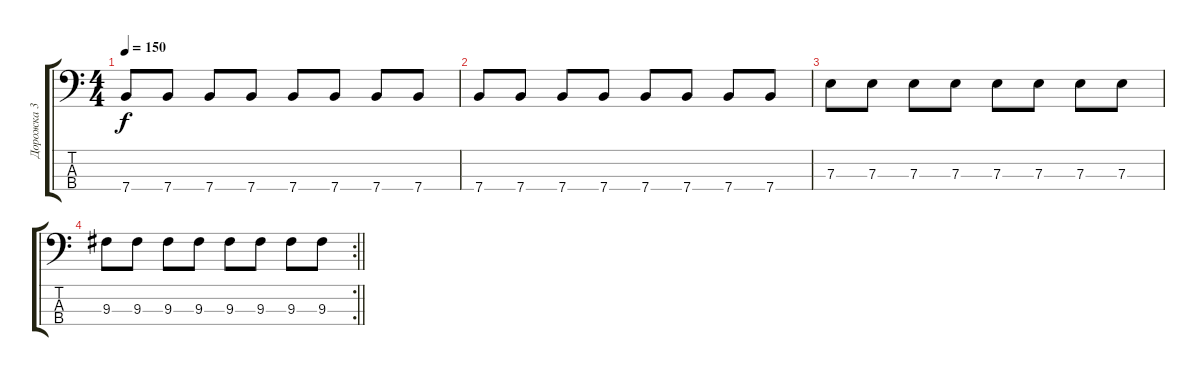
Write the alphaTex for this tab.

\track ("Дорожка 3" "Дорожка 3") {instrument electricbasspick}
\staff {score tabs}
\tuning (G2 D2 A1 E1) {hide}
\ts (4 4)
\tempo 150
\clef f4
\ks c
7.4.8{dy f} 7.4.8 7.4.8 7.4.8 7.4.8 7.4.8 7.4.8 7.4.8 |
7.4.8 7.4.8 7.4.8 7.4.8 7.4.8 7.4.8 7.4.8 7.4.8 |
7.3.8 7.3.8 7.3.8 7.3.8 7.3.8 7.3.8 7.3.8 7.3.8 |
\rc 2
\barLineRight lightlight
9.3.8 9.3.8 9.3.8 9.3.8 9.3.8 9.3.8 9.3.8 9.3.8
